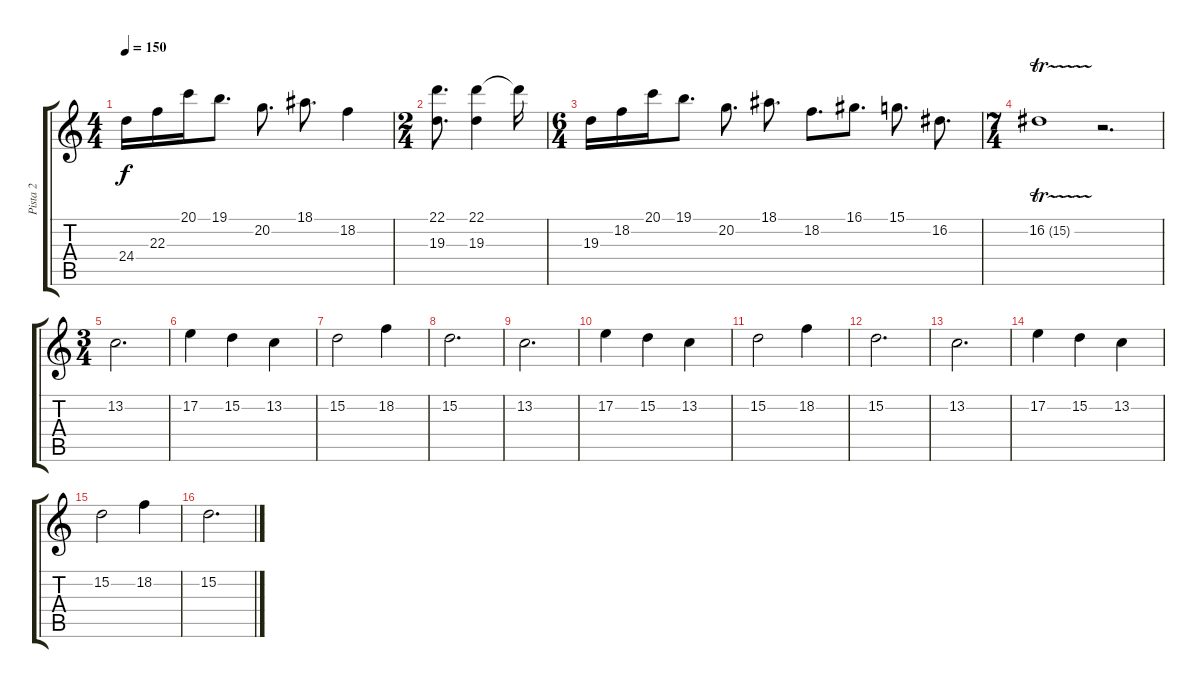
\track ("Pista 2" "Pista 2") {instrument flute}
\staff {score tabs}
\tuning (E4 B3 G3 D3 A2 E2) {hide}
\ts (4 4)
\tempo 150
\clef g2
\ks c
24.4.16{dy f} 22.3.16 20.1.16 19.1.8{d} 20.2.8{d} 18.1.8{d} 18.2.4 |
\ts (2 4)
(22.1 19.3).8{d} (22.1 19.3).4 22.1{t}.16 |
\ts (6 4)
19.3.16 18.2.16 20.1.16 19.1.8{d} 20.2.8{d} 18.1.8{d} 18.2.8{d} 16.1.8{d} 15.1.8{d} 16.2.8{d} |
\ts (7 4)
16.2{tr (15 16)}.1 r.2{d} |
\ts (3 4)
13.2.2{d} |
17.2.4 15.2.4 13.2.4 |
15.2.2 18.2.4 |
15.2.2{d} |
13.2.2{d} |
17.2.4 15.2.4 13.2.4 |
15.2.2 18.2.4 |
15.2.2{d} |
13.2.2{d} |
17.2.4 15.2.4 13.2.4 |
15.2.2 18.2.4 |
15.2.2{d}
